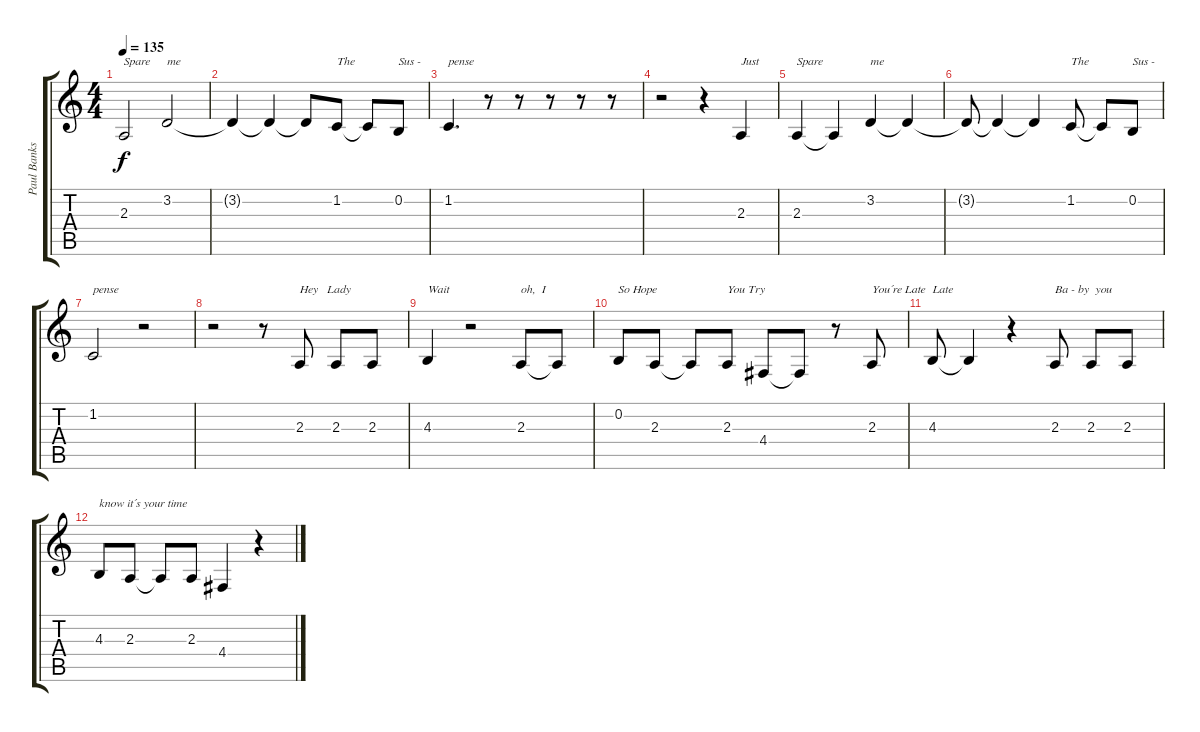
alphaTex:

\track ("Paul Banks Voice" "Paul Banks") {instrument tenorsax}
\staff {score tabs}
\tuning (E4 B3 G3 D3 A2 E2) {hide}
\ts (4 4)
\tempo 135
\clef g2
\ks c
2.3.2{txt "Spare" dy f} 3.2.2{txt "me"} |
3.2{t}.4 3.2{t}.4 3.2{t}.8 1.2.8{txt "The"} 1.2{t}.8 0.2.8{txt "Sus -"} |
1.2.4{d txt "pense"} r.8 r.8 r.8 r.8 r.8 |
r.2 r.4 2.3.4{txt "Just"} |
2.3.4{txt "Spare"} 2.3{t}.4 3.2.4{txt "me"} 3.2{t}.4 |
3.2{t}.8 3.2{t}.4 3.2{t}.4 1.2.8{txt "The"} 1.2{t}.8 0.2.8{txt "Sus -"} |
1.2.2{txt "pense"} r.2 |
r.2 r.8 2.3.8{txt "Hey   Lady"} 2.3.8 2.3.8 |
4.3.4{txt "Wait"} r.2 2.3.8{txt "oh,  I"} 2.3{t}.8 |
0.2.8{txt "So Hope "} 2.3.8 2.3{t}.8 2.3.8{txt "You Try"} 4.4.8 4.4{t}.8 r.8 2.3.8{txt "You´re Late"} |
4.3.8{txt "Late"} 4.3{t}.4 r.4 2.3.8{txt "Ba - by  you"} 2.3.8 2.3.8 |
4.3.8{txt "know it´s your time"} 2.3.8 2.3{t}.8 2.3.8 4.4.4 r.4
